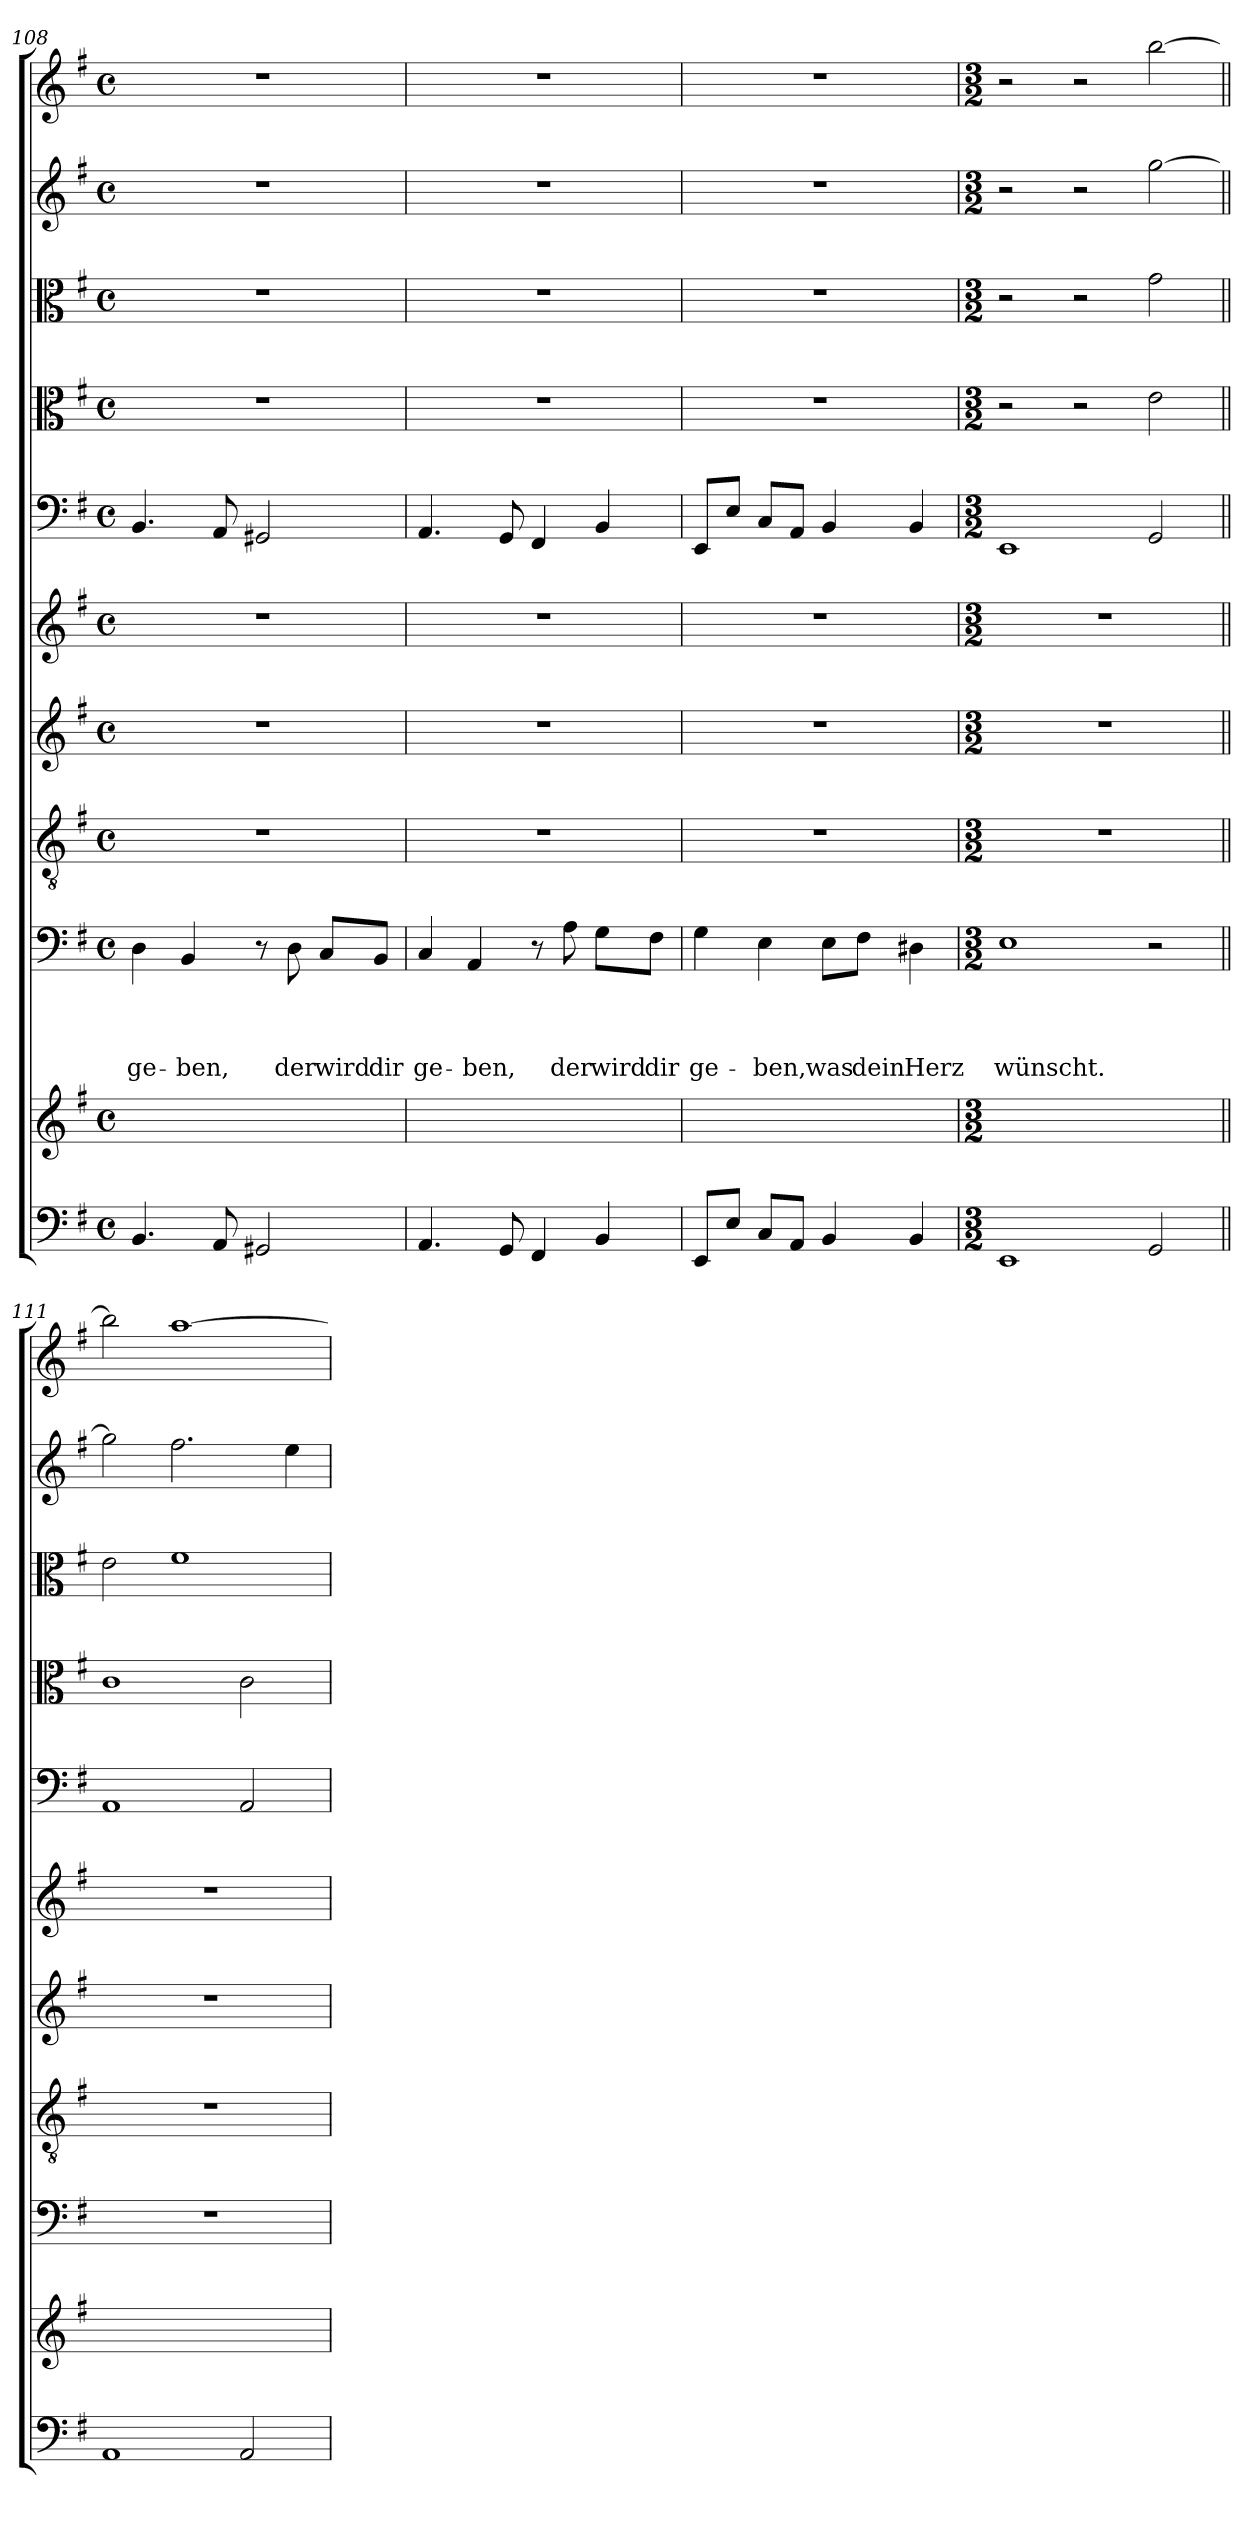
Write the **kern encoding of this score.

**kern	**kern	**kern	**text	**text	**text	**text	**kern	**kern	**kern	**kern	**kern	**kern	**kern	**kern
*part11	*part10	*part9	*part9	*part9	*part9	*part9	*part8	*part7	*part6	*part5	*part4	*part3	*part2	*part1
*staff11	*staff10	*staff9	*staff9	*staff9	*staff9	*staff9	*staff8	*staff7	*staff6	*staff5	*staff4	*staff3	*staff2	*staff1
*clefF4	*clefG2	*clefF4	*	*	*	*	*clefGv2	*clefG2	*clefG2	*clefF4	*clefC3	*clefC3	*clefG2	*clefG2
*k[f#]	*k[f#]	*k[f#]	*	*	*	*	*k[f#]	*k[f#]	*k[f#]	*k[f#]	*k[f#]	*k[f#]	*k[f#]	*k[f#]
*G:	*G:	*G:	*	*	*	*	*G:	*G:	*G:	*G:	*G:	*G:	*G:	*G:
*M4/4	*M4/4	*M4/4	*	*	*	*	*M4/4	*M4/4	*M4/4	*M4/4	*M4/4	*M4/4	*M4/4	*M4/4
*met(c)	*met(c)	*met(c)	*	*	*	*	*met(c)	*met(c)	*met(c)	*met(c)	*met(c)	*met(c)	*met(c)	*met(c)
=108	=108	=108	=108	=108	=108	=108	=108	=108	=108	=108	=108	=108	=108	=108
!	!	!	!	!	!	!LO:LY:b	!	!	!	!	!	!	!	!
4.BB/	1ryy	4D\	.	.	.	ge-	1r	1r	1r	4.BB/	1r	1r	1r	1r
!	!	!	!	!	!	!LO:LY:b	!	!	!	!	!	!	!	!
.	.	4BB/	.	.	.	-ben,	.	.	.	.	.	.	.	.
8AA/	.	.	.	.	.	.	.	.	.	8AA/	.	.	.	.
2GG#X/	.	8r	.	.	.	.	.	.	.	2GG#X/	.	.	.	.
!	!	!	!	!	!	!LO:LY:b	!	!	!	!	!	!	!	!
.	.	8D\	.	.	.	der	.	.	.	.	.	.	.	.
!	!	!	!	!	!	!LO:LY:b	!	!	!	!	!	!	!	!
.	.	8C/L	.	.	.	wird	.	.	.	.	.	.	.	.
!	!	!	!	!	!	!LO:LY:b	!	!	!	!	!	!	!	!
.	.	8BB/J	.	.	.	dir	.	.	.	.	.	.	.	.
=109	=109	=109	=109	=109	=109	=109	=109	=109	=109	=109	=109	=109	=109	=109
!	!	!	!	!	!	!LO:LY:b	!	!	!	!	!	!	!	!
4.AA/	1ryy	4C/	.	.	.	ge-	1r	1r	1r	4.AA/	1r	1r	1r	1r
!	!	!	!	!	!	!LO:LY:b	!	!	!	!	!	!	!	!
.	.	4AA/	.	.	.	-ben,	.	.	.	.	.	.	.	.
8GG/	.	.	.	.	.	.	.	.	.	8GG/	.	.	.	.
4FF#/	.	8r	.	.	.	.	.	.	.	4FF#/	.	.	.	.
!	!	!	!	!	!	!LO:LY:b	!	!	!	!	!	!	!	!
.	.	8A\	.	.	.	der	.	.	.	.	.	.	.	.
!	!	!	!	!	!	!LO:LY:b	!	!	!	!	!	!	!	!
4BB/	.	8G\L	.	.	.	wird	.	.	.	4BB/	.	.	.	.
!	!	!	!	!	!	!LO:LY:b	!	!	!	!	!	!	!	!
.	.	8F#\J	.	.	.	dir	.	.	.	.	.	.	.	.
=110	=110	=110	=110	=110	=110	=110	=110	=110	=110	=110	=110	=110	=110	=110
!	!	!	!	!	!	!LO:LY:b	!	!	!	!	!	!	!	!
8EE/L	1ryy	4G\	.	.	.	ge-	1r	1r	1r	8EE/L	1r	1r	1r	1r
8E/J	.	.	.	.	.	.	.	.	.	8E/J	.	.	.	.
!	!	!	!	!	!	!LO:LY:b	!	!	!	!	!	!	!	!
8C/L	.	4E\	.	.	.	-ben,	.	.	.	8C/L	.	.	.	.
8AA/J	.	.	.	.	.	.	.	.	.	8AA/J	.	.	.	.
!	!	!	!	!	!	!LO:LY:b	!	!	!	!	!	!	!	!
4BB/	.	8E\L	.	.	.	was	.	.	.	4BB/	.	.	.	.
!	!	!	!	!	!	!LO:LY:b	!	!	!	!	!	!	!	!
.	.	8F#\J	.	.	.	dein	.	.	.	.	.	.	.	.
!	!	!	!	!	!	!LO:LY:b	!	!	!	!	!	!	!	!
4BB/	.	4D#X\	.	.	.	Herz	.	.	.	4BB/	.	.	.	.
!!LO:PB:g=z
=111	=111	=111	=111	=111	=111	=111	=111	=111	=111	=111	=111	=111	=111	=111
*M3/2	*M3/2	*M3/2	*	*	*	*	*M3/2	*M3/2	*M3/2	*M3/2	*M3/2	*M3/2	*M3/2	*M3/2
!	!	!	!	!	!	!LO:LY:b	!	!	!	!	!	!	!	!
1EE	1.ryy	1E	.	.	.	wünscht.	1.r	1.r	1.r	1EE	2r	2r	2r	2r
.	.	.	.	.	.	.	.	.	.	.	2r	2r	2r	2r
2GG/	.	2r	.	.	.	.	.	.	.	2GG/	2e\	2g\	[2gg\	[2bb\
=111X4||	=111X4||	=111X4||	=111X4||	=111X4||	=111X4||	=111X4||	=111X4||	=111X4||	=111X4||	=111X4||	=111X4||	=111X4||	=111X4||	=111X4||
1AA	1.ryy	1.r	.	.	.	.	1.r	1.r	1.r	1AA	1c	2e\	2gg\]	2bb\]
.	.	.	.	.	.	.	.	.	.	.	.	1f#	2.ff#\	[1aa
2AA/	.	.	.	.	.	.	.	.	.	2AA/	2c\	.	.	.
.	.	.	.	.	.	.	.	.	.	.	.	.	4ee\	.
=	=	=	=	=	=	=	=	=	=	=	=	=	=	=
*-	*-	*-	*-	*-	*-	*-	*-	*-	*-	*-	*-	*-	*-	*-
